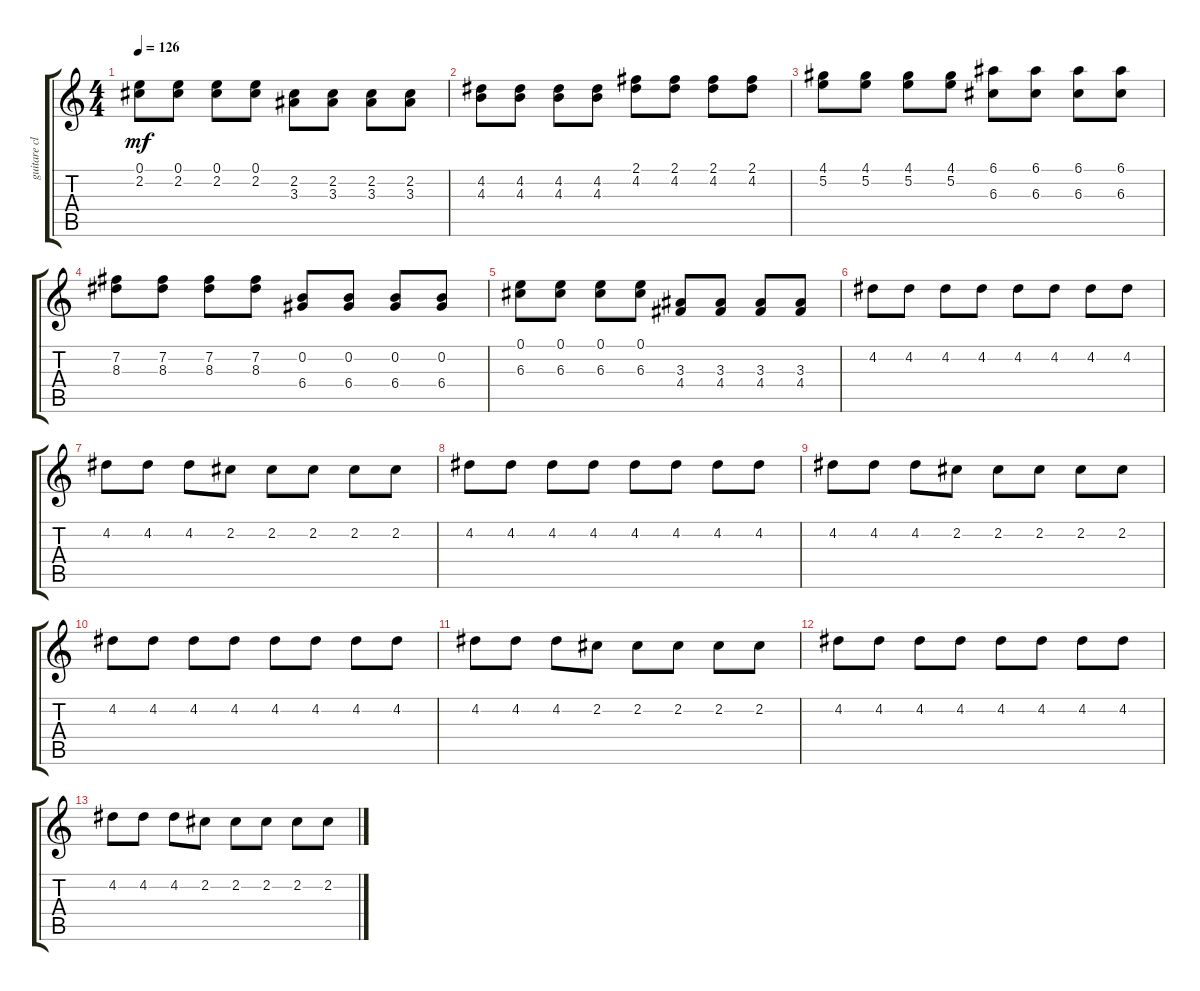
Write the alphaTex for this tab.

\track ("guitare clean" "guitare cl") {instrument electricguitarclean}
\staff {score tabs}
\tuning (E4 B3 G3 D3 A2 E2) {hide}
\ts (4 4)
\tempo 126
\clef g2
\ks c
(0.1 2.2).8{dy mf} (0.1 2.2).8 (0.1 2.2).8 (0.1 2.2).8 (2.2 3.3).8 (2.2 3.3).8 (2.2 3.3).8 (2.2 3.3).8 |
(4.2 4.3).8 (4.2 4.3).8 (4.2 4.3).8 (4.2 4.3).8 (2.1 4.2).8 (2.1 4.2).8 (2.1 4.2).8 (2.1 4.2).8 |
(4.1 5.2).8 (4.1 5.2).8 (4.1 5.2).8 (4.1 5.2).8 (6.1 6.3).8 (6.1 6.3).8 (6.1 6.3).8 (6.1 6.3).8 |
(7.2 8.3).8 (7.2 8.3).8 (7.2 8.3).8 (7.2 8.3).8 (0.2 6.4).8 (0.2 6.4).8 (0.2 6.4).8 (0.2 6.4).8 |
(0.1 6.3).8 (0.1 6.3).8 (0.1 6.3).8 (0.1 6.3).8 (3.3 4.4).8 (3.3 4.4).8 (3.3 4.4).8 (3.3 4.4).8 |
4.2.8 4.2.8 4.2.8 4.2.8 4.2.8 4.2.8 4.2.8 4.2.8 |
4.2.8 4.2.8 4.2.8 2.2.8 2.2.8 2.2.8 2.2.8 2.2.8 |
4.2.8 4.2.8 4.2.8 4.2.8 4.2.8 4.2.8 4.2.8 4.2.8 |
4.2.8 4.2.8 4.2.8 2.2.8 2.2.8 2.2.8 2.2.8 2.2.8 |
4.2.8 4.2.8 4.2.8 4.2.8 4.2.8 4.2.8 4.2.8 4.2.8 |
4.2.8 4.2.8 4.2.8 2.2.8 2.2.8 2.2.8 2.2.8 2.2.8 |
4.2.8 4.2.8 4.2.8 4.2.8 4.2.8 4.2.8 4.2.8 4.2.8 |
4.2.8 4.2.8 4.2.8 2.2.8 2.2.8 2.2.8 2.2.8 2.2.8
